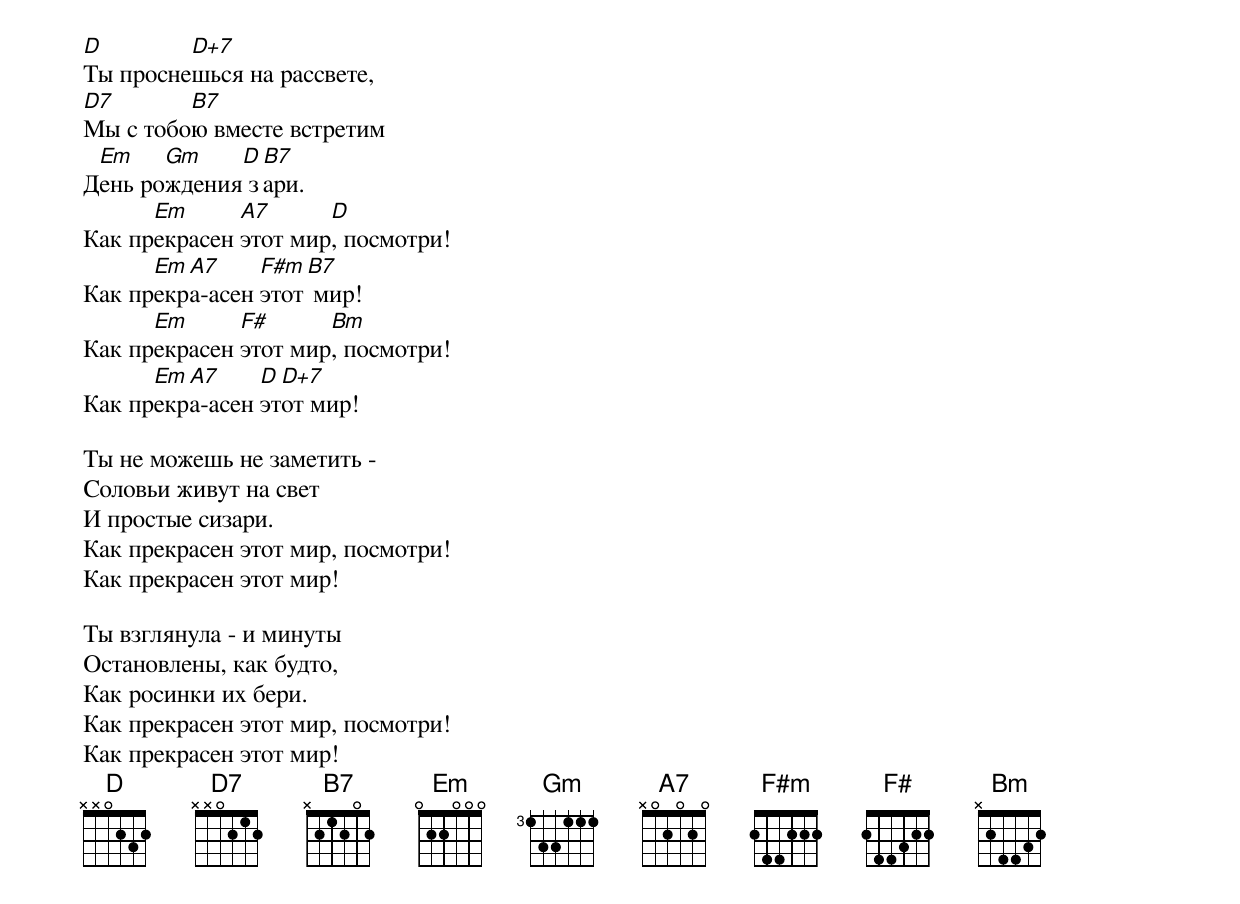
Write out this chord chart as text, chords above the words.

D        D+7
Ты проснешься на рассвете,
D7       B7
Мы с тобою вместе встретим
 Em    Gm    D B7
День рождения зари.
      Em      A7      D
Как прекрасен этот мир, посмотри!
      Em A7     F#m B7
Как прекра-асен этот мир!
      Em      F#      Bm
Как прекрасен этот мир, посмотри!
      Em A7     D D+7
Как прекра-асен этот мир!

Ты не можешь не заметить -
Соловьи живут на свет
И простые сизари.
Как прекрасен этот мир, посмотри!
Как прекрасен этот мир!

Ты взглянула - и минуты
Остановлены, как будто,
Как росинки их бери.
Как прекрасен этот мир, посмотри!
Как прекрасен этот мир!
